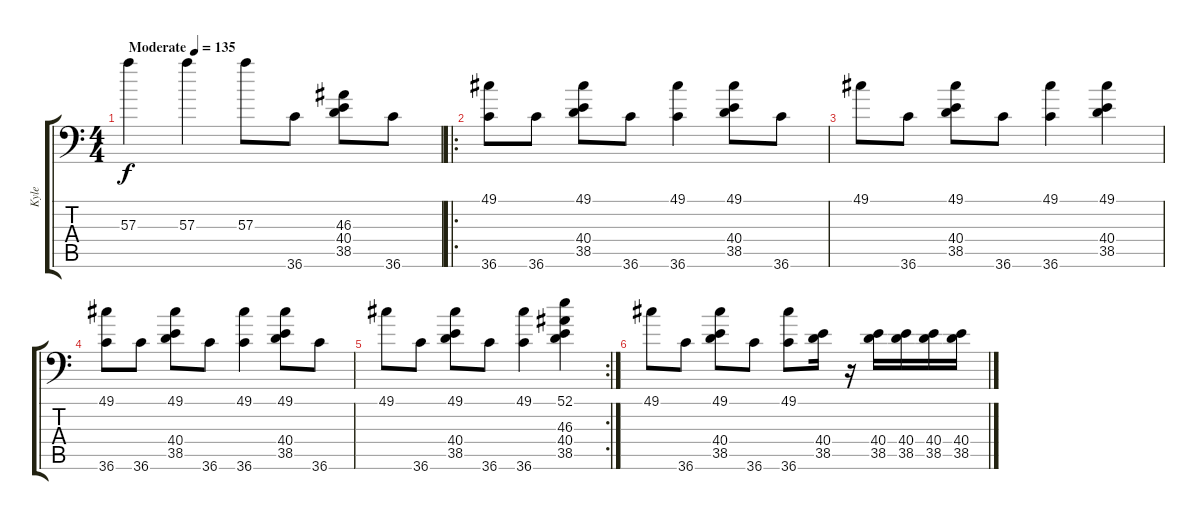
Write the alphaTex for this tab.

\track ("Kyle" "Kyle") {instrument acousticgrandpiano}
\staff {score tabs}
\tuning (C-1 C-1 C-1 C-1 C-1 C-1) {hide}
\ts (4 4)
\tempo (135 "Moderate")
\clef f4
\ks c
57.3.4{dy f instrument acousticgrandpiano} 57.3.4 57.3.8 36.6.8 (46.3 40.4 38.5).8 36.6.8 |
\ro
(49.1 36.6).8 36.6.8 (49.1 40.4 38.5).8 36.6.8 (49.1 36.6).4 (49.1 40.4 38.5).8 36.6.8 |
49.1.8 36.6.8 (49.1 40.4 38.5).8 36.6.8 (49.1 36.6).4 (49.1 40.4 38.5).4 |
(49.1 36.6).8 36.6.8 (49.1 40.4 38.5).8 36.6.8 (49.1 36.6).4 (49.1 40.4 38.5).8 36.6.8 |
\rc 2
49.1.8 36.6.8 (49.1 40.4 38.5).8 36.6.8 (49.1 36.6).4 (52.1 46.3 40.4 38.5).4 |
49.1.8 36.6.8 (49.1 40.4 38.5).8 36.6.8 (49.1 36.6).8 (40.4 38.5).16 r.16 (40.4 38.5).16 (40.4 38.5).16 (40.4 38.5).16 (40.4 38.5).16
